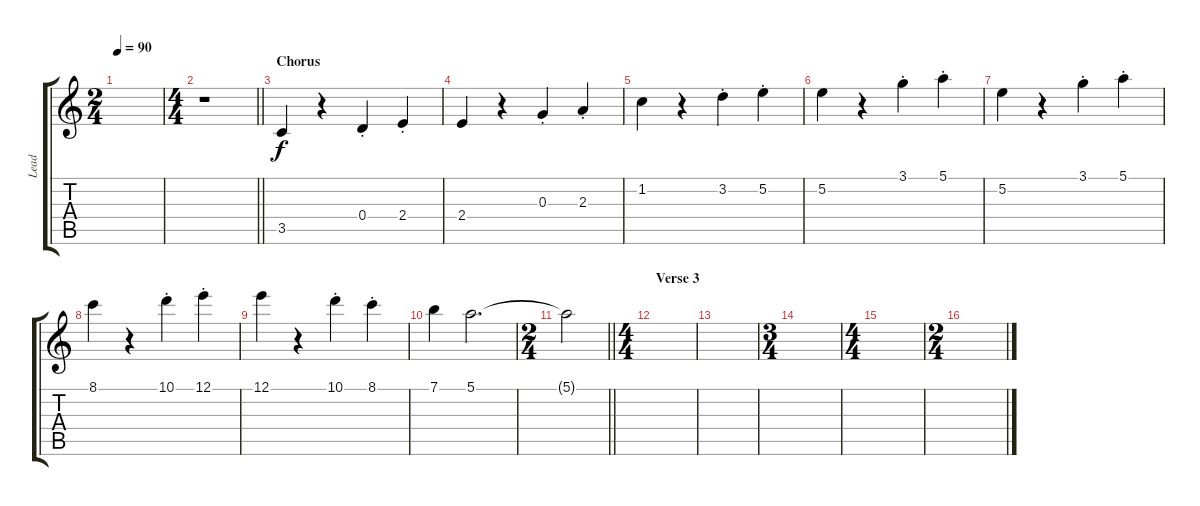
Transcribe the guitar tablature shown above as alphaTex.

\track ("Lead" "Lead") {instrument distortionguitar}
\staff {score tabs}
\tuning (E4 B3 G3 D3 A2 E2) {hide}
\ts (2 4)
\tempo 90
\clef g2
\ks c
|
\ts (4 4)
\barLineRight lightlight
r.1{volume 2 balance 5} |
\section ("" "Chorus")
3.5.4 r.4 0.4{st}.4 2.4{st}.4 |
2.4.4 r.4 0.3{st}.4 2.3{st}.4 |
1.2.4 r.4 3.2{st}.4 5.2{st}.4 |
5.2.4 r.4 3.1{st}.4 5.1{st}.4 |
5.2.4 r.4 3.1{st}.4 5.1{st}.4 |
8.1.4 r.4 10.1{st}.4 12.1{st}.4 |
12.1.4 r.4 10.1{st}.4 8.1{st}.4 |
7.1.4 5.1.2{d} |
\ts (2 4)
\barLineRight lightlight
5.1{t}.2 |
\ts (4 4)
\section ("" "Verse 3")
|
|
\ts (3 4)
|
\ts (4 4)
|
\ts (2 4)
